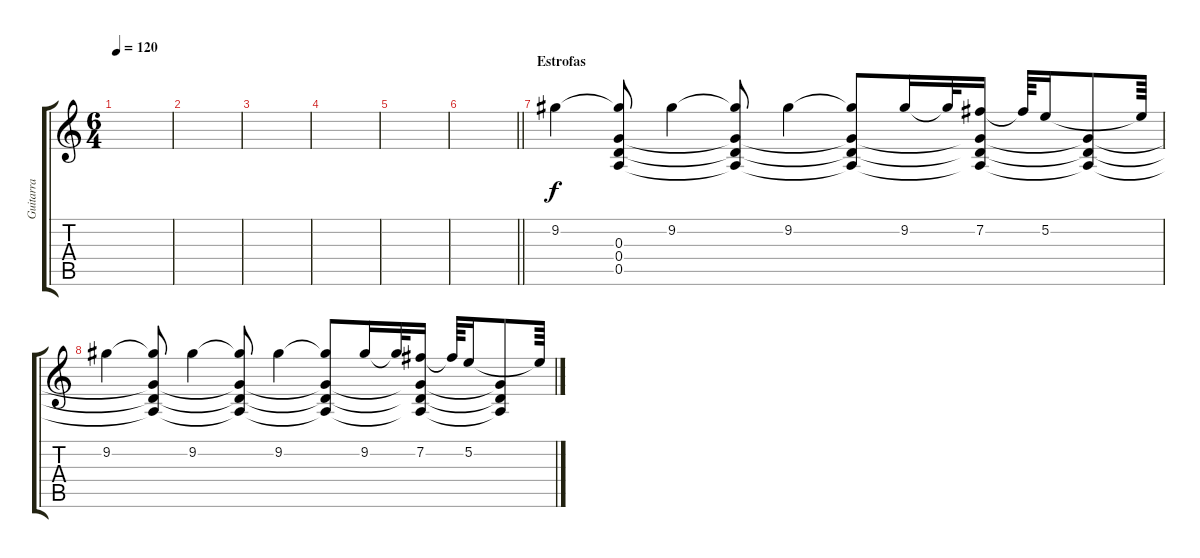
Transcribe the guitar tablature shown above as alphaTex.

\track ("Guitarra" "Guitarra") {instrument distortionguitar}
\staff {score tabs}
\tuning (E4 B3 G3 D3 A2 E2) {hide}
\ts (6 4)
\tempo 120
\clef g2
\ks c
|
|
|
|
|
\barLineRight lightlight
|
\section ("" "Estrofas")
9.2.4 (9.2{t} 0.3 0.4 0.5).8 9.2.4 (9.2{t} 0.3{t} 0.4{t} 0.5{t}).8 9.2.4 (9.2{t} 0.3{t} 0.4{t} 0.5{t}).8 9.2.16 9.2{t}.32 (7.2 0.3{t} 0.4{t} 0.5{t}).16 7.2{t}.64 5.2.16 (0.3{t} 0.4{t} 0.5{t}).8 5.2{t}.64 |
9.2.4 (9.2{t} 0.3{t} 0.4{t} 0.5{t}).8 9.2.4 (9.2{t} 0.3{t} 0.4{t} 0.5{t}).8 9.2.4 (9.2{t} 0.3{t} 0.4{t} 0.5{t}).8 9.2.16 9.2{t}.32 (7.2 0.3{t} 0.4{t} 0.5{t}).16 7.2{t}.64 5.2.16 (0.3{t} 0.4{t} 0.5{t}).8 5.2{t}.64
